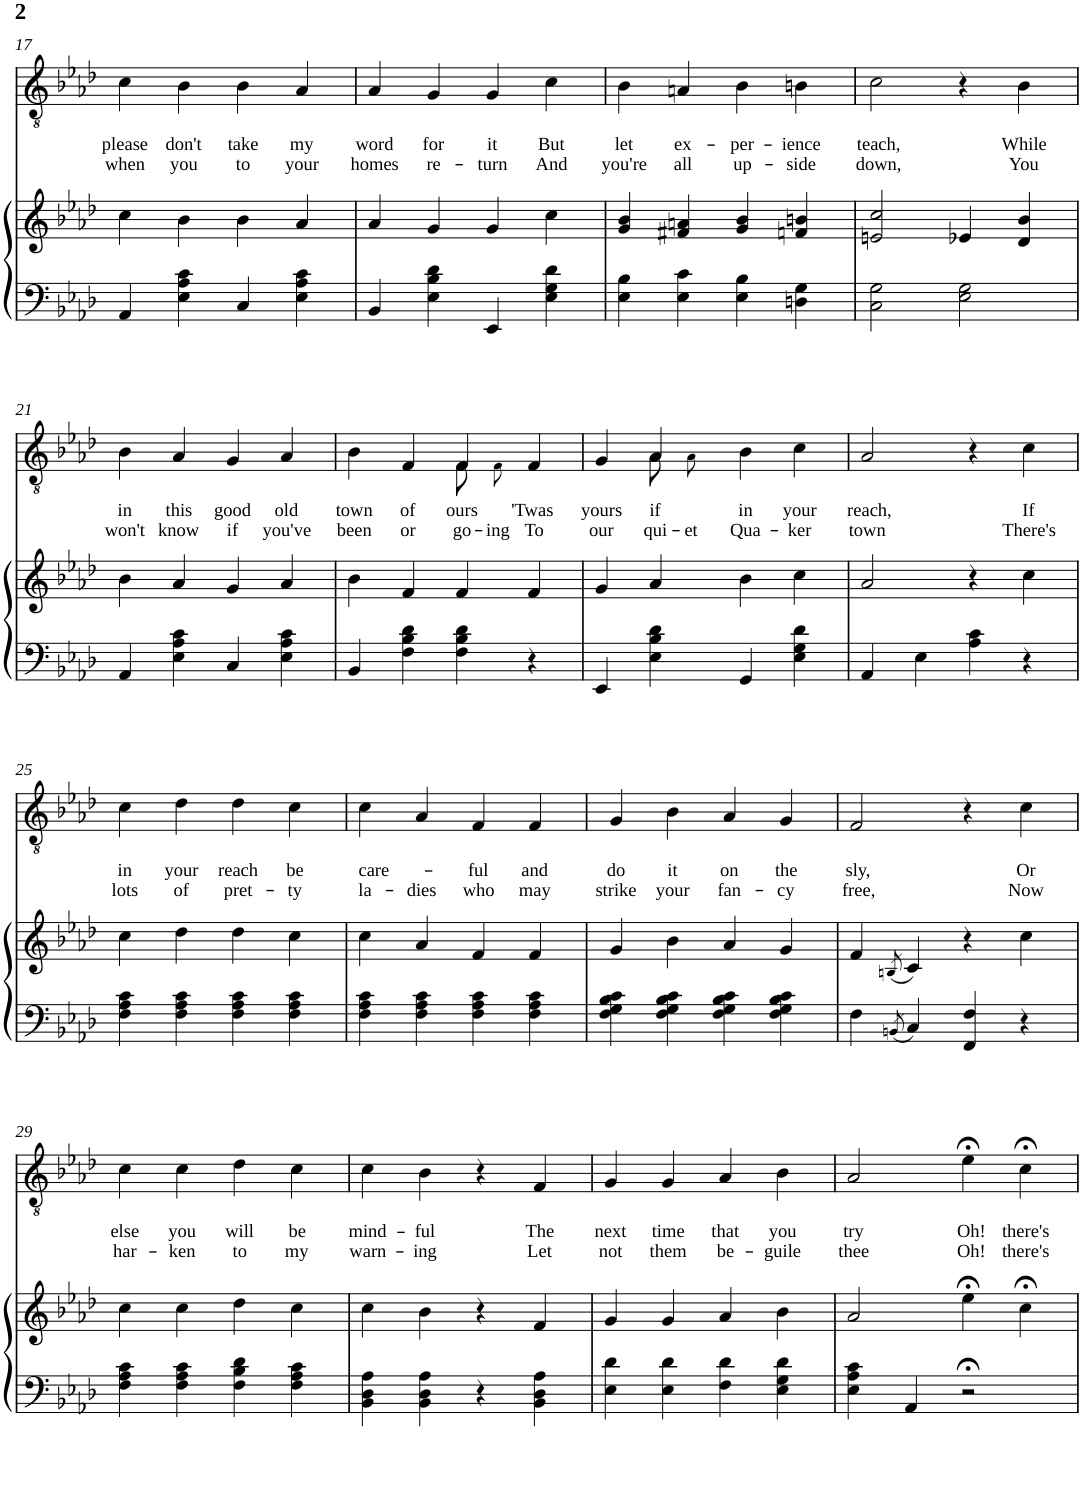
**kern	**kern	**kern	**text	**text
*part2	*part2	*part1	*part1	*part1
*staff3	*staff2	*staff1	*staff1	*staff1
*I"Piano	*	*I"Piano	*	*
*I'Pno	*	*I'Pno	*	*
!!LO:PB:g=z
*clefF4	*clefG2	*clefGv2	*	*
*k[b-e-a-d-]	*k[b-e-a-d-]	*k[b-e-a-d-]	*	*
*M4/4	*M4/4	*M4/4	*	*
*met(c)	*met(c)	*met(c)	*	*
=17	=17	=17	=17	=17
!	!	!	!LO:LY:b	!LO:LY:b
4AA-/	4cc\	4c\	please	when
!	!	!	!LO:LY:b	!LO:LY:b
4E-\ 4A-\ 4c\	4b-\	4B-\	don't	you
!	!	!	!LO:LY:b	!LO:LY:b
4C/	4b-\	4B-\	take	to
!	!	!	!LO:LY:b	!LO:LY:b
4E-\ 4A-\ 4c\	4a-/	4A-/	my	your
=18	=18	=18	=18	=18
!	!	!	!LO:LY:b	!LO:LY:b
4BB-/	4a-/	4A-/	word	homes
!	!	!	!LO:LY:b	!LO:LY:b
4E-\ 4B-\ 4d-\	4g/	4G/	for	re-
!	!	!	!LO:LY:b	!LO:LY:b
4EE-/	4g/	4G/	it	-turn
!	!	!	!LO:LY:b	!LO:LY:b
4E-\ 4G\ 4d-\	4cc\	4c\	But	And
=19	=19	=19	=19	=19
!	!	!	!LO:LY:b	!LO:LY:b
4E-\ 4B-\	4g/ 4b-/	4B-\	let	you're
!	!	!	!LO:LY:b	!LO:LY:b
4E-\ 4c\	4f#X/ 4an/	4An/	ex-	all
!	!	!	!LO:LY:b	!LO:LY:b
4E-\ 4B-\	4g/ 4b-/	4B-\	-per-	up-
!	!	!	!LO:LY:b	!LO:LY:b
4Dn\ 4G\	4fn/ 4bn/	4Bn\	-ience	-side
=20	=20	=20	=20	=20
!	!	!	!LO:LY:b	!LO:LY:b
2C\ 2G\	2en/ 2cc/	2c\	teach,	down,
2E-\ 2G\	4e-X/	4r	.	.
!	!	!	!LO:LY:b	!LO:LY:b
.	4d-/ 4b-/	4B-\	While	You
!!LO:LB:g=z
=21	=21	=21	=21	=21
!	!	!	!LO:LY:b	!LO:LY:b
4AA-/	4b-\	4B-\	in	won't
!	!	!	!LO:LY:b	!LO:LY:b
4E-\ 4A-\ 4c\	4a-/	4A-/	this	know
!	!	!	!LO:LY:b	!LO:LY:b
4C/	4g/	4G/	good	if
!	!	!	!LO:LY:b	!LO:LY:b
4E-\ 4A-\ 4c\	4a-/	4A-/	old	you've
=22	=22	=22	=22	=22
!	!	!	!LO:LY:b	!LO:LY:b
*	*	*^	*	*
4BB-/	4b-\	4B-\	2ryy	town	been
!	!	!	!	!LO:LY:b	!LO:LY:b
4F\ 4B-\ 4d-\	4f/	4F/	.	of	or
!	!	!	!	!LO:LY:b	!
!	!	!	!	!	!LO:LY:b
4F\ 4B-\ 4d-\	4f/	4F/	8F\L	.	go-
!	!	!	!	!	!LO:LY:b
.	.	.	8F!\J	.	-ing
!	!	!	!	!LO:LY:b	!LO:LY:b
4r	4f/	4F/	4ryy	'Twas	To
=23	=23	=23	=23	=23	=23
!	!	!	!	!LO:LY:b	!LO:LY:b
4EE-/	4g/	4G/	4ryy	yours	our
!	!	!	!	!LO:LY:b	!
!	!	!	!	!	!LO:LY:b
4E-\ 4B-\ 4d-\	4a-/	4A-/	8A-\L	.	qui-
!	!	!	!	!	!LO:LY:b
.	.	.	8A-!\J	.	-et
!	!	!	!	!LO:LY:b	!LO:LY:b
4GG/	4b-\	4B-\	2ryy	in	Qua-
!	!	!	!	!LO:LY:b	!LO:LY:b
4E-\ 4G\ 4d-\	4cc\	4c\	.	your	-ker
*	*	*v	*v	*	*
=24	=24	=24	=24	=24
!	!	!	!LO:LY:b	!LO:LY:b
4AA-/	2a-/	2A-/	reach,	town
4E-\	.	.	.	.
4A-\ 4c\	4r	4r	.	.
!	!	!	!LO:LY:b	!LO:LY:b
4r	4cc\	4c\	If	There's
!!LO:LB:g=z
=25	=25	=25	=25	=25
!	!	!	!LO:LY:b	!LO:LY:b
4F\ 4A-\ 4c\	4cc\	4c\	in	lots
!	!	!	!LO:LY:b	!LO:LY:b
4F\ 4A-\ 4c\	4dd-\	4d-\	your	of
!	!	!	!LO:LY:b	!LO:LY:b
4F\ 4A-\ 4c\	4dd-\	4d-\	reach	pret-
!	!	!	!LO:LY:b	!LO:LY:b
4F\ 4A-\ 4c\	4cc\	4c\	be	-ty
=26	=26	=26	=26	=26
!	!	!	!LO:LY:b	!LO:LY:b
4F\ 4A-\ 4c\	4cc\	4c\	care-	la-
!	!	!	!	!LO:LY:b
4F\ 4A-\ 4c\	4a-/	4A-/	.	-dies
!	!	!	!LO:LY:b	!LO:LY:b
4F\ 4A-\ 4c\	4f/	4F/	-ful	who
!	!	!	!LO:LY:b	!LO:LY:b
4F\ 4A-\ 4c\	4f/	4F/	and	may
=27	=27	=27	=27	=27
!	!	!	!LO:LY:b	!LO:LY:b
4F\ 4G\ 4B-\ 4c\	4g/	4G/	do	strike
!	!	!	!LO:LY:b	!LO:LY:b
4F\ 4G\ 4B-\ 4c\	4b-\	4B-\	it	your
!	!	!	!LO:LY:b	!LO:LY:b
4F\ 4G\ 4B-\ 4c\	4a-/	4A-/	on	fan-
!	!	!	!LO:LY:b	!LO:LY:b
4F\ 4G\ 4B-\ 4c\	4g/	4G/	the	-cy
=28	=28	=28	=28	=28
!	!	!	!LO:LY:b	!LO:LY:b
4F\	4f/	2F/	sly,	free,
8qBBn/	(8qBn/	.	.	.
4C/	4c/)	.	.	.
4FF/ 4F/	4r	4r	.	.
!	!	!	!LO:LY:b	!LO:LY:b
4r	4cc\	4c\	Or	Now
!!LO:LB:g=z
=29	=29	=29	=29	=29
!	!	!	!LO:LY:b	!LO:LY:b
4F\ 4A-\ 4c\	4cc\	4c\	else	har-
!	!	!	!LO:LY:b	!LO:LY:b
4F\ 4A-\ 4c\	4cc\	4c\	you	-ken
!	!	!	!LO:LY:b	!LO:LY:b
4F\ 4B-\ 4d-\	4dd-\	4d-\	will	to
!	!	!	!LO:LY:b	!LO:LY:b
4F\ 4A-\ 4c\	4cc\	4c\	be	my
=30	=30	=30	=30	=30
!	!	!	!LO:LY:b	!LO:LY:b
4BB-\ 4D-\ 4A-\	4cc\	4c\	mind-	warn-
!	!	!	!LO:LY:b	!LO:LY:b
4BB-\ 4D-\ 4A-\	4b-\	4B-\	-ful	-ing
4r	4r	4r	.	.
!	!	!	!LO:LY:b	!LO:LY:b
4BB-\ 4D-\ 4A-\	4f/	4F/	The	Let
=31	=31	=31	=31	=31
!	!	!	!LO:LY:b	!LO:LY:b
4E-\ 4d-\	4g/	4G/	next	not
!	!	!	!LO:LY:b	!LO:LY:b
4E-\ 4d-\	4g/	4G/	time	them
!	!	!	!LO:LY:b	!LO:LY:b
4F\ 4d-\	4a-/	4A-/	that	be-
!	!	!	!LO:LY:b	!LO:LY:b
4E-\ 4G\ 4d-\	4b-\	4B-\	you	-guile
=32	=32	=32	=32	=32
!	!	!	!LO:LY:b	!LO:LY:b
4E-\ 4A-\ 4c\	2a-/	2A-/	try	thee
4AA-/	.	.	.	.
!	!	!	!LO:LY:b	!LO:LY:b
2r;<	4ee-;<\	4e-;<\	Oh!	Oh!
!	!	!	!LO:LY:b	!LO:LY:b
.	4cc;<\	4c;<\	there's	there's
=	=	=	=	=
*-	*-	*-	*-	*-
